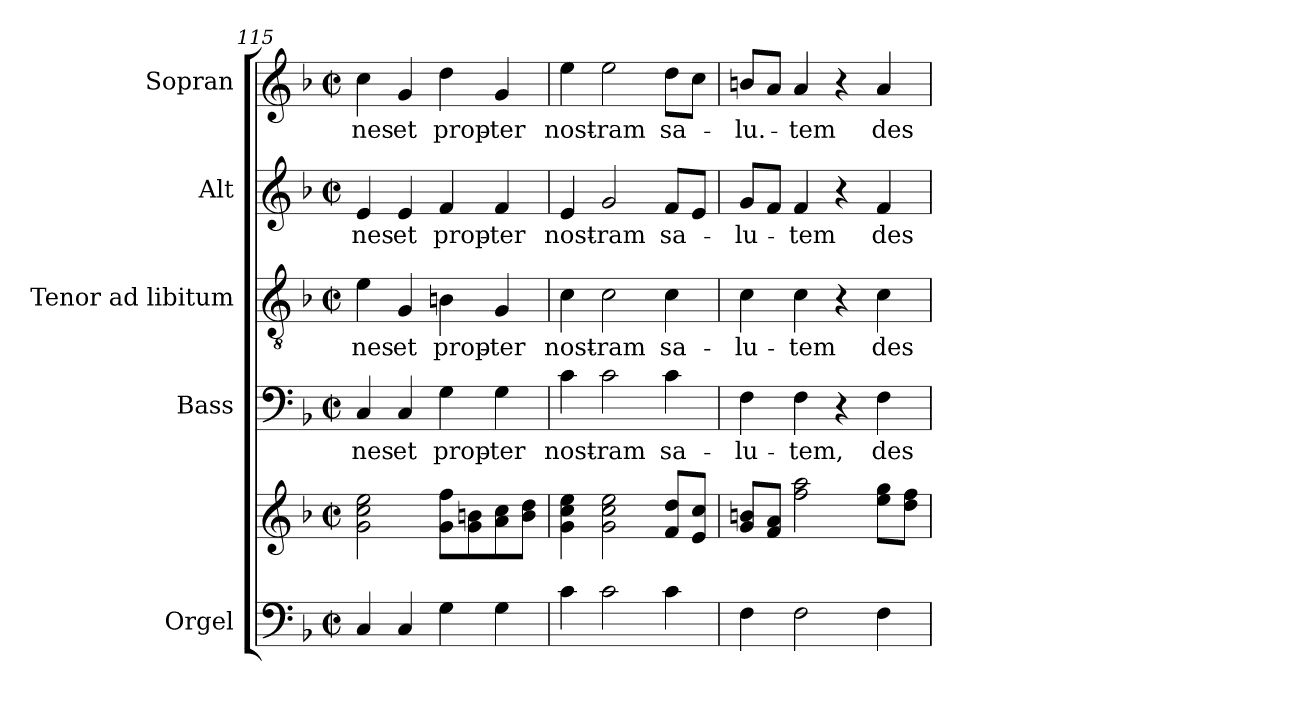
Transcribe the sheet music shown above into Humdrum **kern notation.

**kern	**kern	**kern	**text	**kern	**text	**kern	**text	**kern	**text
*part5	*part5	*part4	*part4	*part3	*part3	*part2	*part2	*part1	*part1
*staff6	*staff5	*staff4	*staff4	*staff3	*staff3	*staff2	*staff2	*staff1	*staff1
*I"Orgel	*	*I"Bass	*	*I"Tenor ad libitum	*	*I"Alt	*	*I"Sopran	*
*I'Org.	*	*I'B.	*	*I'T.	*	*I'A.	*	*I'S.	*
*clefF4	*clefG2	*clefF4	*	*clefGv2	*	*clefG2	*	*clefG2	*
*k[b-]	*k[b-]	*k[b-]	*	*k[b-]	*	*k[b-]	*	*k[b-]	*
*F:	*F:	*F:	*	*F:	*	*F:	*	*F:	*
*M2/2	*M2/2	*M2/2	*	*M2/2	*	*M2/2	*	*M2/2	*
*met(c|)	*met(c|)	*met(c|)	*	*met(c|)	*	*met(c|)	*	*met(c|)	*
=115	=115	=115	=115	=115	=115	=115	=115	=115	=115
!	!	!	!LO:LY:b	!	!LO:LY:b	!	!LO:LY:b	!	!LO:LY:b
4C/	2g\ 2cc\ 2ee\	4C/	-nes	4e\	-nes	4e/	-nes	4cc\	-nes
!	!	!	!LO:LY:b	!	!LO:LY:b	!	!LO:LY:b	!	!LO:LY:b
4C/	.	4C/	et	4G/	et	4e/	et	4g/	et
!	!	!	!LO:LY:b	!	!LO:LY:b	!	!LO:LY:b	!	!LO:LY:b
4G\	8g\ 8ff\L	4G\	prop-	4Bn\	prop-	4f/	prop-	4dd\	prop-
.	8g\ 8bn\	.	.	.	.	.	.	.	.
!	!	!	!LO:LY:b	!	!LO:LY:b	!	!LO:LY:b	!	!LO:LY:b
4G\	8a\ 8cc\	4G\	-ter	4G/	-ter	4f/	-ter	4g/	-ter
.	8b\ 8dd\J	.	.	.	.	.	.	.	.
=116	=116	=116	=116	=116	=116	=116	=116	=116	=116
!	!	!	!LO:LY:b	!	!LO:LY:b	!	!LO:LY:b	!	!LO:LY:b
4c\	4g\ 4cc\ 4ee\	4c\	nost-	4c\	nost-	4e/	nost-	4ee\	nost-
!	!	!	!LO:LY:b	!	!LO:LY:b	!	!LO:LY:b	!	!LO:LY:b
2c\	2g\ 2cc\ 2ee\	2c\	-ram	2c\	-ram	2g/	-ram	2ee\	-ram
!	!	!	!LO:LY:b	!	!LO:LY:b	!	!LO:LY:b	!	!LO:LY:b
4c\	8f/ 8dd/L	4c\	sa-	4c\	sa-	8f/L	sa-	8dd\L	sa-
.	8e/ 8cc/J	.	.	.	.	8e/J	.	8cc\J	.
=117	=117	=117	=117	=117	=117	=117	=117	=117	=117
!	!	!	!LO:LY:b	!	!LO:LY:b	!	!LO:LY:b	!	!LO:LY:b
4F\	8g/ 8bn/L	4F\	-lu-	4c\	-lu-	8g/L	-lu-	8bn/L	-lu.-
.	8f/ 8a/J	.	.	.	.	8f/J	.	8a/J	.
!	!	!	!LO:LY:b	!	!LO:LY:b	!	!LO:LY:b	!	!LO:LY:b
2F\	2ff\ 2aa\	4F\	-tem,	4c\	-tem	4f/	-tem	4a/	-tem
.	.	4r	.	4r	.	4r	.	4r	.
!	!	!	!LO:LY:b	!	!LO:LY:b	!	!LO:LY:b	!	!LO:LY:b
4F\	8ee\ 8gg\L	4F\	des-	4c\	des-	4f/	des-	4a/	des-
.	8dd\ 8ff\J	.	.	.	.	.	.	.	.
=	=	=	=	=	=	=	=	=	=
*-	*-	*-	*-	*-	*-	*-	*-	*-	*-
